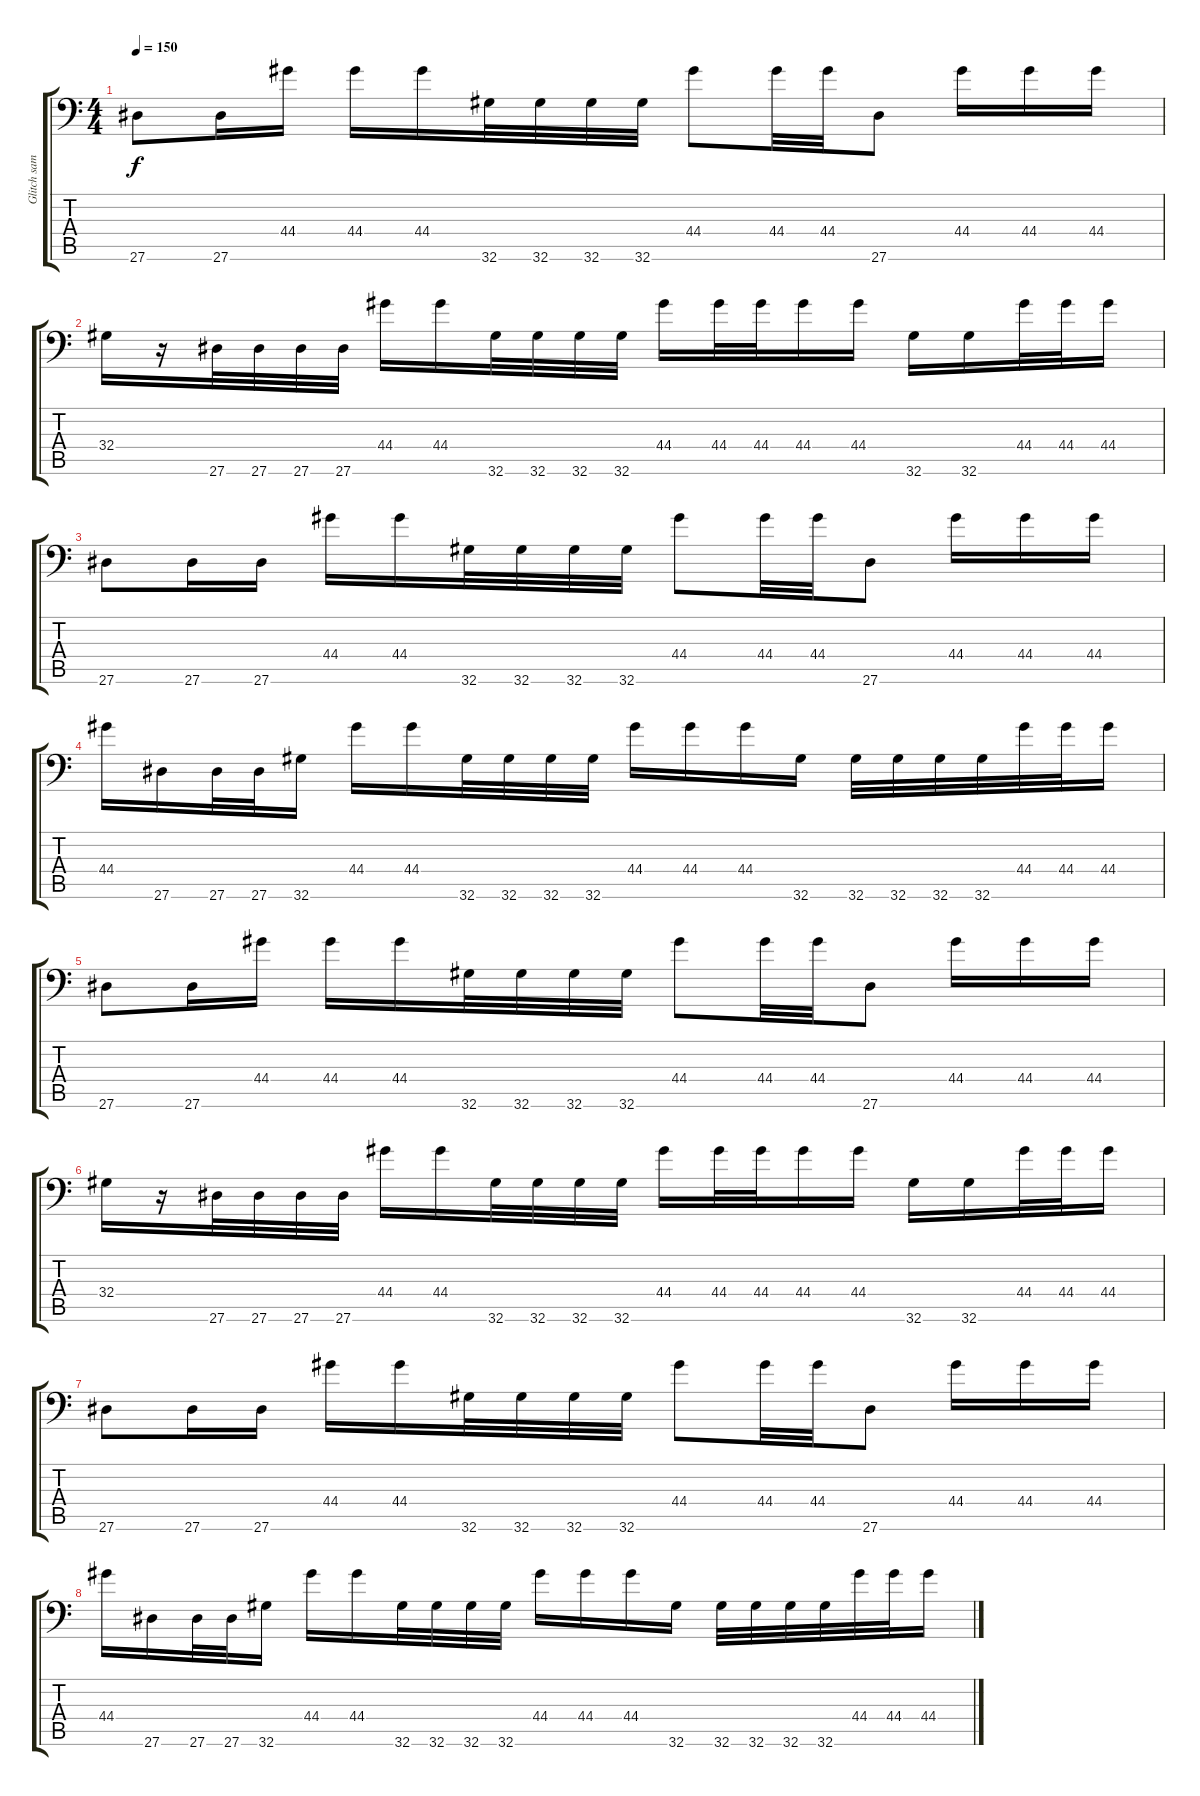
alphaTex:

\track ("Glitch samples/Real drums" "Glitch sam") {instrument acousticgrandpiano}
\staff {score tabs}
\tuning (C-1 C-1 C-1 C-1 C-1 C-1) {hide}
\ts (4 4)
\tempo 150
\clef f4
\ks c
27.6.8{dy f} 27.6.16 44.4.16 44.4.16 44.4.16 32.6.32 32.6.32 32.6.32 32.6.32 44.4.8 44.4.32 44.4.32 27.6.8 44.4.16 44.4.16 44.4.16 |
32.4.16 r.16 27.6.32 27.6.32 27.6.32 27.6.32 44.4.16 44.4.16 32.6.32 32.6.32 32.6.32 32.6.32 44.4.16 44.4.32 44.4.32 44.4.16 44.4.16 32.6.16 32.6.16 44.4.32 44.4.32 44.4.16 |
27.6.8 27.6.16 27.6.16 44.4.16 44.4.16 32.6.32 32.6.32 32.6.32 32.6.32 44.4.8 44.4.32 44.4.32 27.6.8 44.4.16 44.4.16 44.4.16 |
44.4.16 27.6.16 27.6.32 27.6.32 32.6.16 44.4.16 44.4.16 32.6.32 32.6.32 32.6.32 32.6.32 44.4.16 44.4.16 44.4.16 32.6.16 32.6.32 32.6.32 32.6.32 32.6.32 44.4.32 44.4.32 44.4.16 |
27.6.8 27.6.16 44.4.16 44.4.16 44.4.16 32.6.32 32.6.32 32.6.32 32.6.32 44.4.8 44.4.32 44.4.32 27.6.8 44.4.16 44.4.16 44.4.16 |
32.4.16 r.16 27.6.32 27.6.32 27.6.32 27.6.32 44.4.16 44.4.16 32.6.32 32.6.32 32.6.32 32.6.32 44.4.16 44.4.32 44.4.32 44.4.16 44.4.16 32.6.16 32.6.16 44.4.32 44.4.32 44.4.16 |
27.6.8 27.6.16 27.6.16 44.4.16 44.4.16 32.6.32 32.6.32 32.6.32 32.6.32 44.4.8 44.4.32 44.4.32 27.6.8 44.4.16 44.4.16 44.4.16 |
44.4.16 27.6.16 27.6.32 27.6.32 32.6.16 44.4.16 44.4.16 32.6.32 32.6.32 32.6.32 32.6.32 44.4.16 44.4.16 44.4.16 32.6.16 32.6.32 32.6.32 32.6.32 32.6.32 44.4.32 44.4.32 44.4.16
